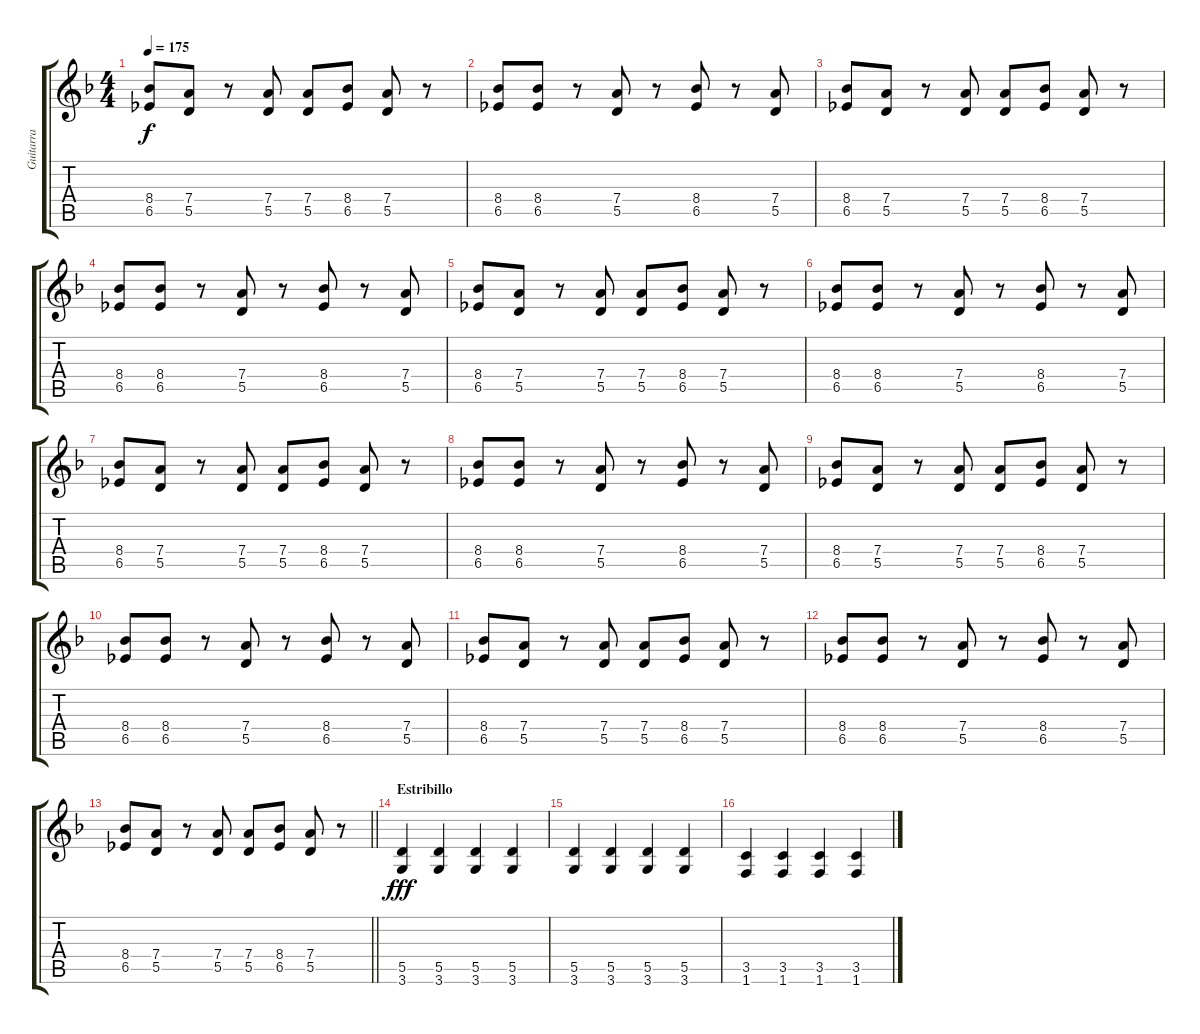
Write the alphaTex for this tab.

\track ("Guitarra" "Guitarra") {instrument distortionguitar}
\staff {score tabs}
\tuning (E4 B3 G3 D3 A2 E2) {hide}
\ts (4 4)
\tempo 175
\clef g2
\ks dminor
(8.4 6.5).8{dy f} (7.4 5.5).8 r.8 (7.4 5.5).8 (7.4 5.5).8 (8.4 6.5).8 (7.4 5.5).8 r.8 |
(8.4 6.5).8 (8.4 6.5).8 r.8 (7.4 5.5).8 r.8 (8.4 6.5).8 r.8 (7.4 5.5).8 |
(8.4 6.5).8 (7.4 5.5).8 r.8 (7.4 5.5).8 (7.4 5.5).8 (8.4 6.5).8 (7.4 5.5).8 r.8 |
(8.4 6.5).8 (8.4 6.5).8 r.8 (7.4 5.5).8 r.8 (8.4 6.5).8 r.8 (7.4 5.5).8 |
(8.4 6.5).8 (7.4 5.5).8 r.8 (7.4 5.5).8 (7.4 5.5).8 (8.4 6.5).8 (7.4 5.5).8 r.8 |
(8.4 6.5).8 (8.4 6.5).8 r.8 (7.4 5.5).8 r.8 (8.4 6.5).8 r.8 (7.4 5.5).8 |
(8.4 6.5).8 (7.4 5.5).8 r.8 (7.4 5.5).8 (7.4 5.5).8 (8.4 6.5).8 (7.4 5.5).8 r.8 |
(8.4 6.5).8 (8.4 6.5).8 r.8 (7.4 5.5).8 r.8 (8.4 6.5).8 r.8 (7.4 5.5).8 |
(8.4 6.5).8 (7.4 5.5).8 r.8 (7.4 5.5).8 (7.4 5.5).8 (8.4 6.5).8 (7.4 5.5).8 r.8 |
(8.4 6.5).8 (8.4 6.5).8 r.8 (7.4 5.5).8 r.8 (8.4 6.5).8 r.8 (7.4 5.5).8 |
(8.4 6.5).8 (7.4 5.5).8 r.8 (7.4 5.5).8 (7.4 5.5).8 (8.4 6.5).8 (7.4 5.5).8 r.8 |
(8.4 6.5).8 (8.4 6.5).8 r.8 (7.4 5.5).8 r.8 (8.4 6.5).8 r.8 (7.4 5.5).8 |
\barLineRight lightlight
(8.4 6.5).8 (7.4 5.5).8 r.8 (7.4 5.5).8 (7.4 5.5).8 (8.4 6.5).8 (7.4 5.5).8 r.8 |
\section ("" "Estribillo")
(5.5 3.6).4{dy fff} (5.5 3.6).4 (5.5 3.6).4 (5.5 3.6).4 |
(5.5 3.6).4 (5.5 3.6).4 (5.5 3.6).4 (5.5 3.6).4 |
(3.5 1.6).4 (3.5 1.6).4 (3.5 1.6).4 (3.5 1.6).4
